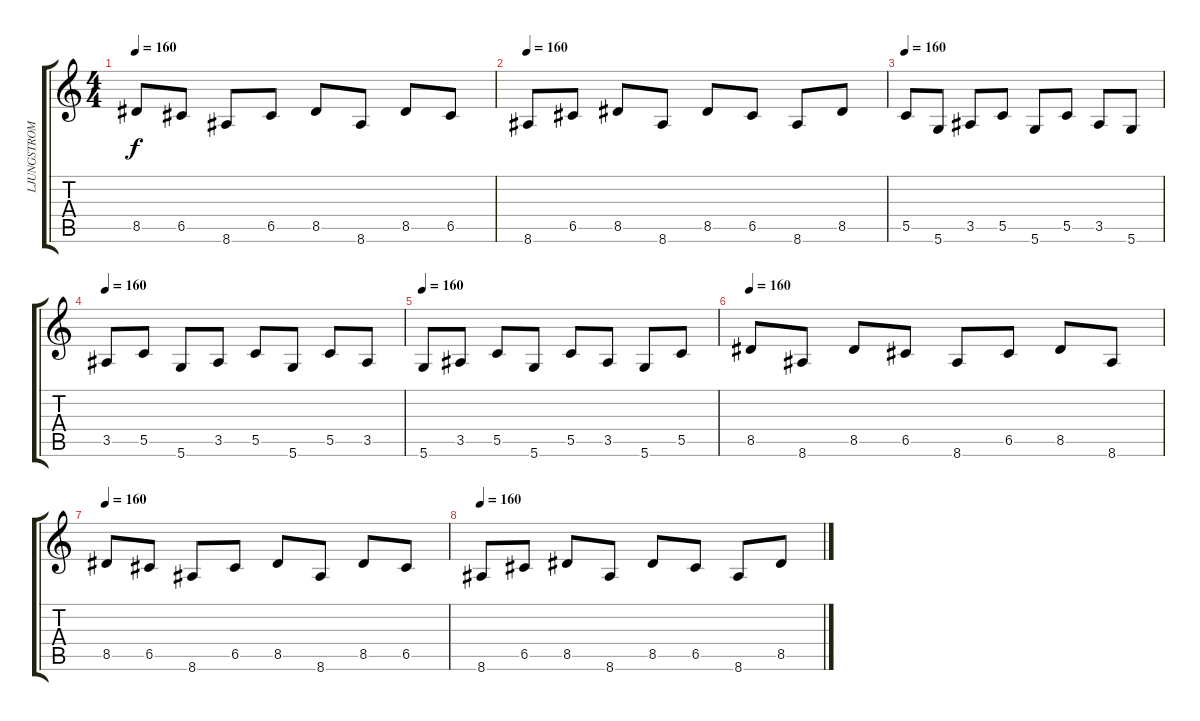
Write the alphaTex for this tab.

\track ("LJUNGSTROM DISTORTION" "LJUNGSTROM") {instrument distortionguitar}
\staff {score tabs}
\tuning (D4 A3 F3 C3 G2 D2) {hide}
\ts (4 4)
\tempo 160
\clef g2
\ks c
8.5.8{dy f} 6.5.8 8.6.8 6.5.8 8.5.8 8.6.8 8.5.8 6.5.8 |
\tempo 160
8.6.8{volume 14} 6.5.8 8.5.8 8.6.8 8.5.8 6.5.8 8.6.8 8.5.8 |
\tempo 160
5.5.8{volume 11} 5.6.8 3.5.8 5.5.8 5.6.8 5.5.8 3.5.8 5.6.8 |
\tempo 160
3.5.8{volume 9} 5.5.8 5.6.8 3.5.8 5.5.8 5.6.8 5.5.8 3.5.8 |
\tempo 160
5.6.8{volume 8} 3.5.8 5.5.8 5.6.8 5.5.8 3.5.8 5.6.8 5.5.8 |
\tempo 160
8.5.8{volume 7} 8.6.8 8.5.8 6.5.8 8.6.8 6.5.8 8.5.8 8.6.8 |
\tempo 160
8.5.8{volume 6} 6.5.8 8.6.8 6.5.8 8.5.8 8.6.8 8.5.8 6.5.8 |
\tempo 160
8.6.8{volume 4} 6.5.8 8.5.8 8.6.8 8.5.8 6.5.8 8.6.8 8.5.8
